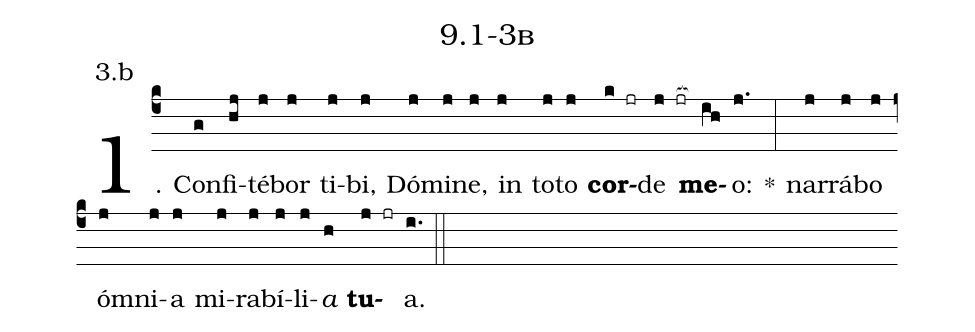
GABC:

name: 9.1-3b;
annotation: 3.b;
%%
(c4)1. Con(g)fi(hj)té(j)bor(j) ti(j)bi,(j) Dó(j)mi(j)ne,(j) in(j) to(j)to(j) <b>cor</b>(k jr)de(j jr[ocb:1{]) <b>me</b>(ih[ocb:0}])o:(j.) *(:) nar(j)rá(j)bo(j) óm(j)ni(j)a(j) mi(j)ra(j)bí(j)li(j)<i>a</i>(h) <b>tu</b>(j jr)a.(i.) (::)
